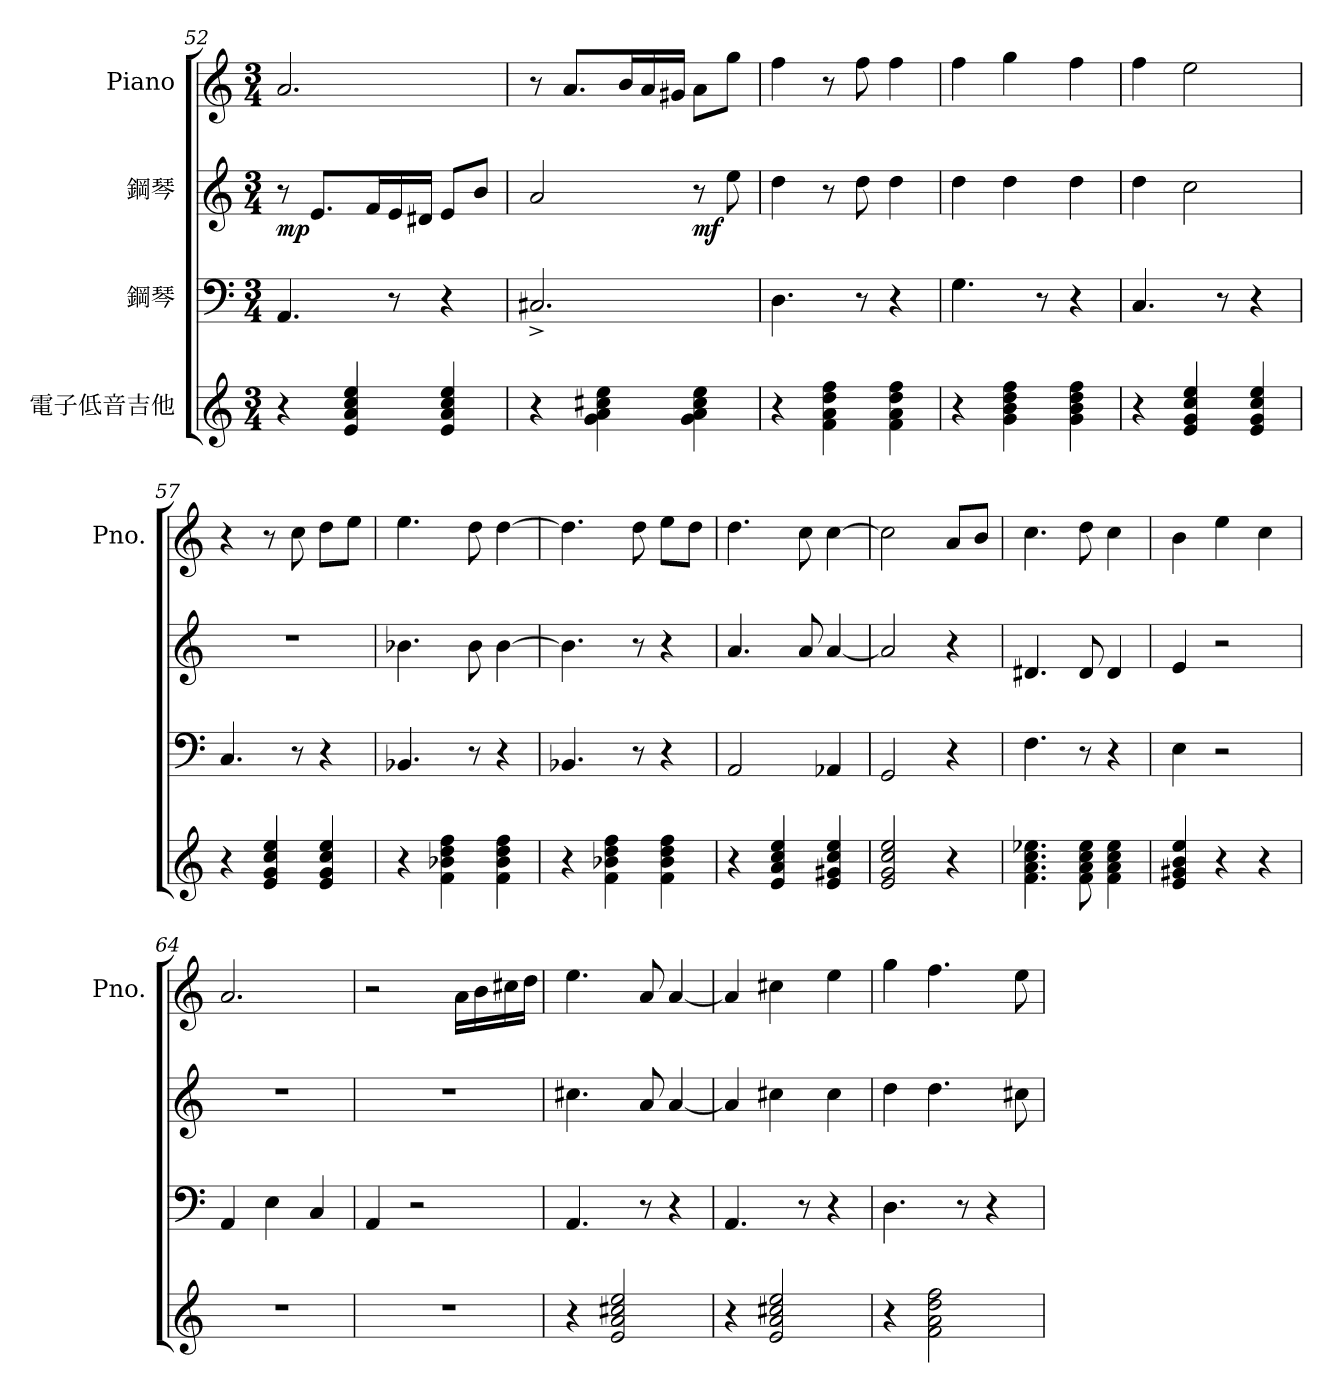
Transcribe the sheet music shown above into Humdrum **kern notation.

**kern	**kern	**kern	**dynam	**kern
*part4	*part3	*part2	*part2	*part1
*staff4	*staff3	*staff2	*staff2	*staff1
*I"電子低音吉他	*I"鋼琴	*I"鋼琴	*	*I"Piano
*	*	*	*	*I'Pno.
*clefG2	*clefF4	*clefG2	*	*clefG2
*ITrd7c12	*	*	*	*
*k[]	*k[]	*k[]	*	*k[]
*M3/4	*M3/4	*M3/4	*	*M3/4
=52	=52	=52	=52	=52
!	!	!	!LO:DY:b	!
4r	4.AA/	8r	mp	2.a/
.	.	8.e/L	.	.
4E/ 4A/ 4c/ 4e/	.	.	.	.
.	.	16f/L	.	.
.	8r	16e/	.	.
.	.	16d#X/JJ	.	.
4E/ 4A/ 4c/ 4e/	4r	8e/L	.	.
.	.	8b/J	.	.
=53	=53	=53	=53	=53
4r	2.C#X^/	2a/	.	8r
.	.	.	.	8.a/L
4G\ 4A\ 4c#X\ 4e\	.	.	.	.
.	.	.	.	16b/L
.	.	.	.	16a/
.	.	.	.	16g#X/JJ
!	!	!	!LO:DY:b	!
4G\ 4A\ 4c#\ 4e\	.	8r	mf	8a\L
.	.	8ee\	.	8gg\J
=54	=54	=54	=54	=54
4r	4.D\	4dd\	.	4ff\
4F\ 4A\ 4d\ 4f\	.	8r	.	8r
.	8r	8dd\	.	8ff\
4F\ 4A\ 4d\ 4f\	4r	4dd\	.	4ff\
=55	=55	=55	=55	=55
4r	4.G\	4dd\	.	4ff\
4G\ 4B\ 4d\ 4f\	.	4dd\	.	4gg\
.	8r	.	.	.
4G\ 4B\ 4d\ 4f\	4r	4dd\	.	4ff\
!!LO:LB:g=z
=56	=56	=56	=56	=56
4r	4.C/	4dd\	.	4ff\
4E/ 4G/ 4c/ 4e/	.	2cc\	.	2ee\
.	8r	.	.	.
4E/ 4G/ 4c/ 4e/	4r	.	.	.
=57	=57	=57	=57	=57
4r	4.C/	2.r	.	4r
4E/ 4G/ 4c/ 4e/	.	.	.	8r
.	8r	.	.	8cc\
4E/ 4G/ 4c/ 4e/	4r	.	.	8dd\L
.	.	.	.	8ee\J
=58	=58	=58	=58	=58
4r	4.BB-X/	4.b-X\	.	4.ee\
4F\ 4B-X\ 4d\ 4f\	.	.	.	.
.	8r	8b-\	.	8dd\
4F\ 4B-\ 4d\ 4f\	4r	[4b-\	.	[4dd\
=59	=59	=59	=59	=59
4r	4.BB-X/	4.b-\]	.	4.dd\]
4F\ 4B-X\ 4d\ 4f\	.	.	.	.
.	8r	8r	.	8dd\
4F\ 4B-\ 4d\ 4f\	4r	4r	.	8ee\L
.	.	.	.	8dd\J
=60	=60	=60	=60	=60
4r	2AA/	4.a/	.	4.dd\
4E/ 4A/ 4c/ 4e/	.	.	.	.
.	.	8a/	.	8cc\
4E/ 4G#X/ 4c/ 4e/	4AA-X/	[4a/	.	[4cc\
=61	=61	=61	=61	=61
2E/ 2G/ 2c/ 2e/	2GG/	2a/]	.	2cc\]
4r	4r	4r	.	8a/L
.	.	.	.	8b/J
=62	=62	=62	=62	=62
4.F\ 4.A\ 4.c\ 4.e-X\	4.F\	4.d#X/	.	4.cc\
8F\ 8A\ 8c\ 8e-\	8r	8d#/	.	8dd\
4F\ 4A\ 4c\ 4e-\	4r	4d#/	.	4cc\
=63	=63	=63	=63	=63
4E/ 4G#X/ 4B/ 4e/	4E\	4e/	.	4b\
4r	2r	2r	.	4ee\
4r	.	.	.	4cc\
=64	=64	=64	=64	=64
2.r	4AA/	2.r	.	2.a/
.	4E\	.	.	.
.	4C/	.	.	.
!!LO:PB:g=z
=65	=65	=65	=65	=65
2.r	4AA/	2.r	.	2r
.	2r	.	.	.
.	.	.	.	16a\LL
.	.	.	.	16b\
.	.	.	.	16cc#X\
.	.	.	.	16dd\JJ
=66	=66	=66	=66	=66
4r	4.AA/	4.cc#X\	.	4.ee\
2E/ 2A/ 2c#X/ 2e/	.	.	.	.
.	8r	8a/	.	8a/
.	4r	[4a/	.	[4a/
=67	=67	=67	=67	=67
4r	4.AA/	4a/]	.	4a/]
2E/ 2A/ 2c#X/ 2e/	.	4cc#X\	.	4cc#X\
.	8r	.	.	.
.	4r	4cc#\	.	4ee\
=68	=68	=68	=68	=68
4r	4.D\	4dd\	.	4gg\
2F\ 2A\ 2d\ 2f\	.	4.dd\	.	4.ff\
.	8r	.	.	.
.	4r	.	.	.
.	.	8cc#X\	.	8ee\
=	=	=	=	=
*-	*-	*-	*-	*-
